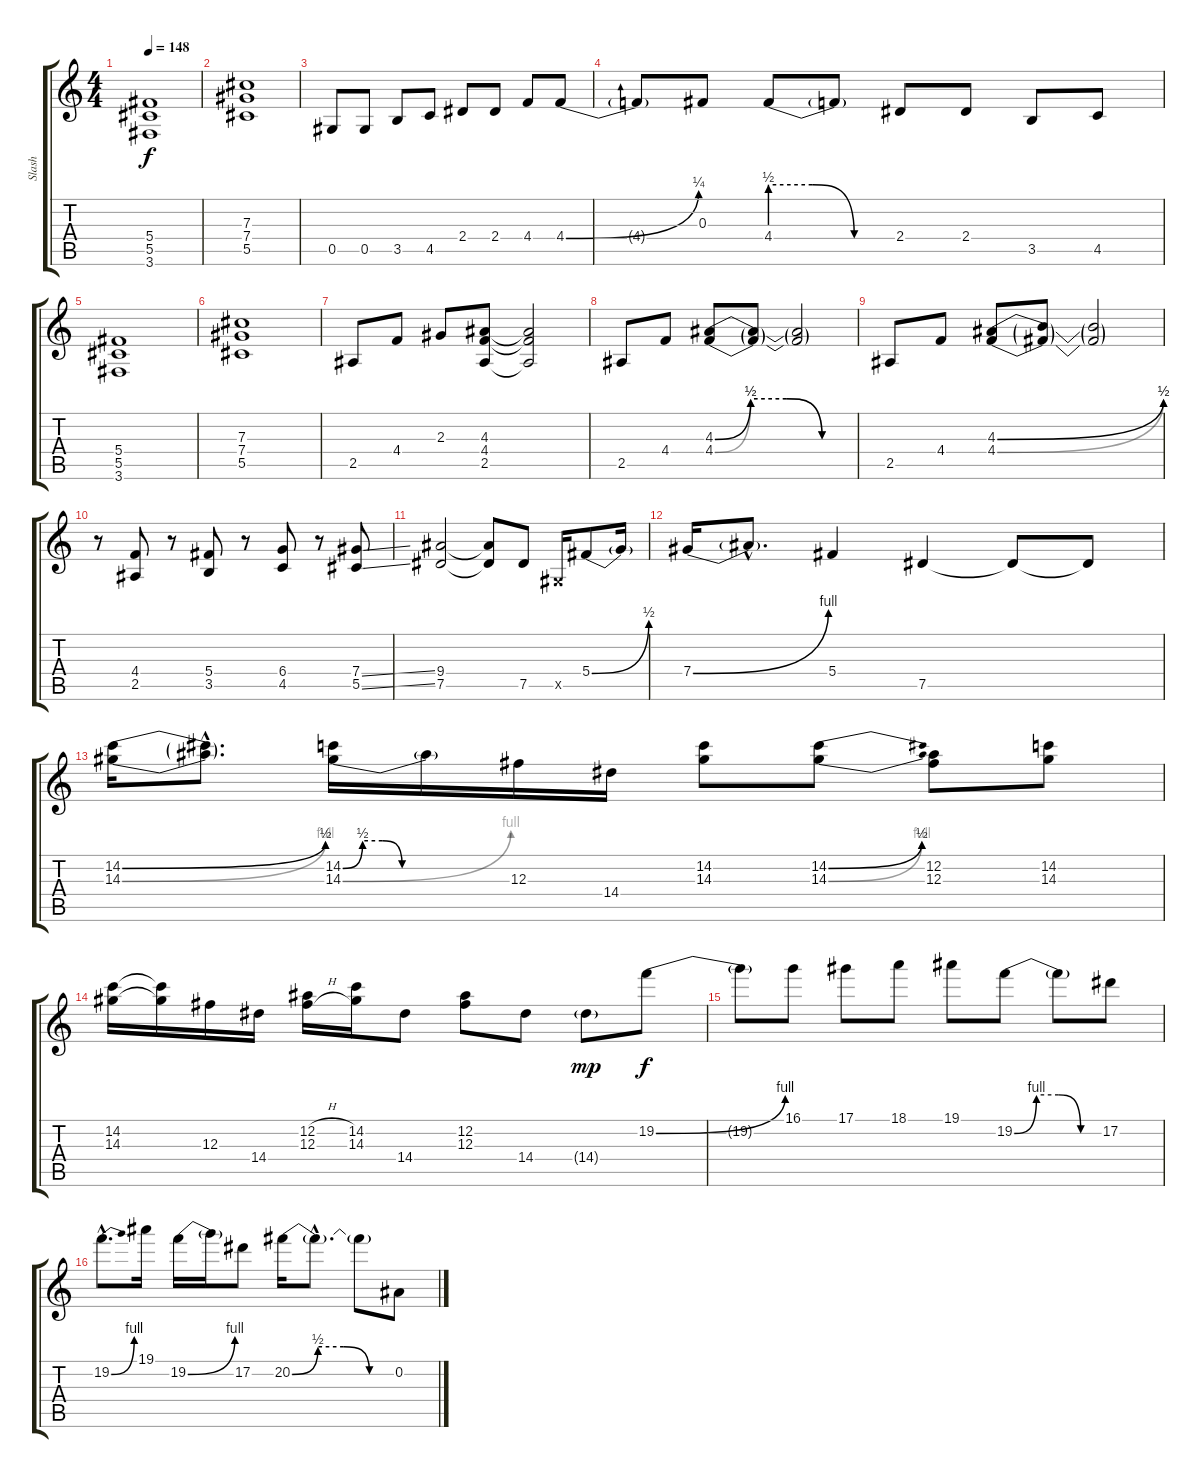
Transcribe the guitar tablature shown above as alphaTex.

\track ("Slash" "Slash") {instrument distortionguitar}
\staff {score tabs}
\tuning (Eb4 Bb3 Gb3 Db3 Ab2 Eb2) {hide}
\ts (4 4)
\tempo 148
\clef g2
\ks c
(5.4 5.5 3.6).1{dy f instrument distortionguitar} |
(7.3 7.4 5.5).1 |
0.5.8 0.5.8 3.5.8 4.5.8 2.4.8 2.4.8 4.4.8 4.4{be (bend 0 0 60 1)}.8 |
4.4{t}.8 0.3.8 4.4{be (custom 0 2 20 2 40 0 60 0)}.8 4.4{t}.8 2.4.8 2.4.8 3.5.8 4.5.8 |
(5.4 5.5 3.6).1 |
(7.3 7.4 5.5).1 |
2.5.8 4.4.8 2.3.8 (4.3 4.4 2.5).8 (4.3{t} 4.4{t} 2.5{t}).2 |
2.5.8 4.4.8 (4.3{be (custom 0 0 15 2 30 2 45 0 60 0)} 4.4{be (custom 0 0 15 2 30 2 45 0 60 0)}).8 (4.3{t} 4.4{t}).8 (4.3{t} 4.4{t}).2 |
2.5.8 4.4.8 (4.3{be (bend 0 0 60 2)} 4.4{be (bend 0 0 60 2)}).8 (4.3{t} 4.4{t}).8 (4.3{t} 4.4{t}).2 |
r.8 (4.4 2.5).8 r.8 (5.4 3.5).8 r.8 (6.4 4.5).8 r.8 (7.4{ss} 5.5{ss}).8 |
(9.4 7.5).2 (9.4{t} 7.5{t}).8 7.5.8 0.5{x}.16 5.4{be (bend 0 0 60 2)}.8 5.4{t}.16 |
7.4{be (bend 0 0 60 4)}.16 7.4{hac t}.8{d} 5.4.4 7.5.4 7.5{t}.8 7.5{t}.8 |
(14.2{be (bend 0 0 60 2)} 14.3{be (bend 0 0 60 4)}).16 (14.2{hac t} 14.3{hac t}).8{d} (14.2{be (custom 0 0 15 2 30 2 45 0 60 0)} 14.3{be (bend 0 0 60 4)}).16 14.3{t}.16 12.3.16 14.4.16 (14.2 14.3).8 (14.2{be (bend 0 0 60 2)} 14.3{be (bend 0 0 60 4)}).8 (12.2 12.3).8 (14.2 14.3).8 |
(14.2 14.3).16 (14.2{t} 14.3{t}).16 12.3.16 14.4.16 (12.2{h} 12.3{h}).16 (14.2 14.3).16 14.4.8 (12.2 12.3).8 14.4.8 14.4{g}.8{dy mp} 19.2{be (bend 0 0 60 4)}.8{dy f} |
19.2{t}.8 16.1.8 17.1.8 18.1.8 19.1.8 19.2{be (custom 0 0 15 4 30 4 45 0 60 0)}.8 19.2{t}.8 17.2.8 |
19.2{be (bend 0 0 60 4) hac}.8{d} 19.1.16 19.2{be (bend 0 0 60 4)}.16 19.2{t}.16 17.2.8 20.2{be (custom 0 0 15 2 30 2 45 0 60 0)}.16 20.2{hac t}.8{d} 20.2{t}.8 0.2.8
